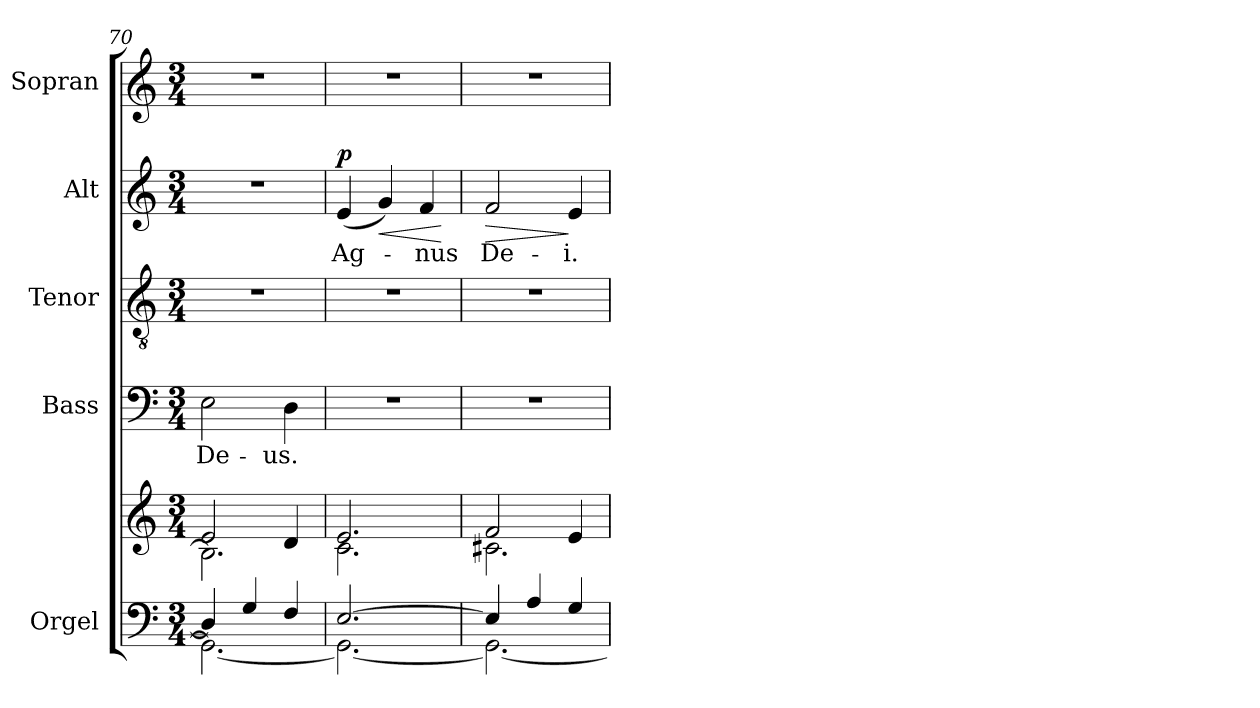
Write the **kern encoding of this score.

**kern	**kern	**kern	**text	**kern	**kern	**text	**dynam	**kern
*part5	*part5	*part4	*part4	*part3	*part2	*part2	*part2	*part1
*staff6	*staff5	*staff4	*staff4	*staff3	*staff2	*staff2	*staff2	*staff1
*I"Orgel	*	*I"Bass	*	*I"Tenor	*I"Alt	*	*	*I"Sopran
*I'Org.	*	*I'B.	*	*I'T.	*I'A.	*	*	*I'S.
*clefF4	*clefG2	*clefF4	*	*clefGv2	*clefG2	*	*	*clefG2
*k[]	*k[]	*k[]	*	*k[]	*k[]	*	*	*k[]
*C:	*C:	*C:	*	*C:	*C:	*	*	*C:
*M3/4	*M3/4	*M3/4	*	*M3/4	*M3/4	*	*	*M3/4
=70	=70	=70	=70	=70	=70	=70	=70	=70
*^	*^	*	*	*	*	*	*	*
!	!	!	!	!	!LO:LY:b	!	!	!	!	!
4D/]	2.GG\_	2e/	2.B\]	2E\	De-	2.r	2.r	.	.	2.r
4G/	.	.	.	.	.	.	.	.	.	.
!	!	!	!	!	!LO:LY:b	!	!	!	!	!
4F/	.	4d/	.	4D\	-us.	.	.	.	.	.
=71	=71	=71	=71	=71	=71	=71	=71	=71	=71	=71
!	!	!	!	!	!	!	!	!LO:LY:b	!LO:DY:a	!
[>2.E/	2.GG\_	2.e/	2.c\	2.r	.	2.r	(<4e/	Ag-	p	2.r
!	!	!	!	!	!	!	!	!	!LO:HP:b	!
.	.	.	.	.	.	.	4g/)	.	<	.
!	!	!	!	!	!	!	!	!LO:LY:b	!	!
.	.	.	.	.	.	.	4f/	-nus	.	.
*v	*v	*	*	*	*	*	*	*	*	*
*	*v	*v	*	*	*	*	*	*	*
.	.	.	.	.	.	.	[	.
=72	=72	=72	=72	=72	=72	=72	=72	=72
*^	*^	*	*	*	*	*	*	*
!	!	!	!	!	!	!	!	!LO:LY:b	!LO:HP:b	!
4E/]	2.GG\_	2f/	2.c#X\	2.r	.	2.r	2f/	De-	>	2.r
4A/	.	.	.	.	.	.	.	.	.	.
!	!	!	!	!	!	!	!	!LO:LY:b	!	!
4G/	.	4e/	.	.	.	.	4e/	-i.	]	.
*v	*v	*	*	*	*	*	*	*	*	*
*	*v	*v	*	*	*	*	*	*	*
=	=	=	=	=	=	=	=	=
*-	*-	*-	*-	*-	*-	*-	*-	*-
